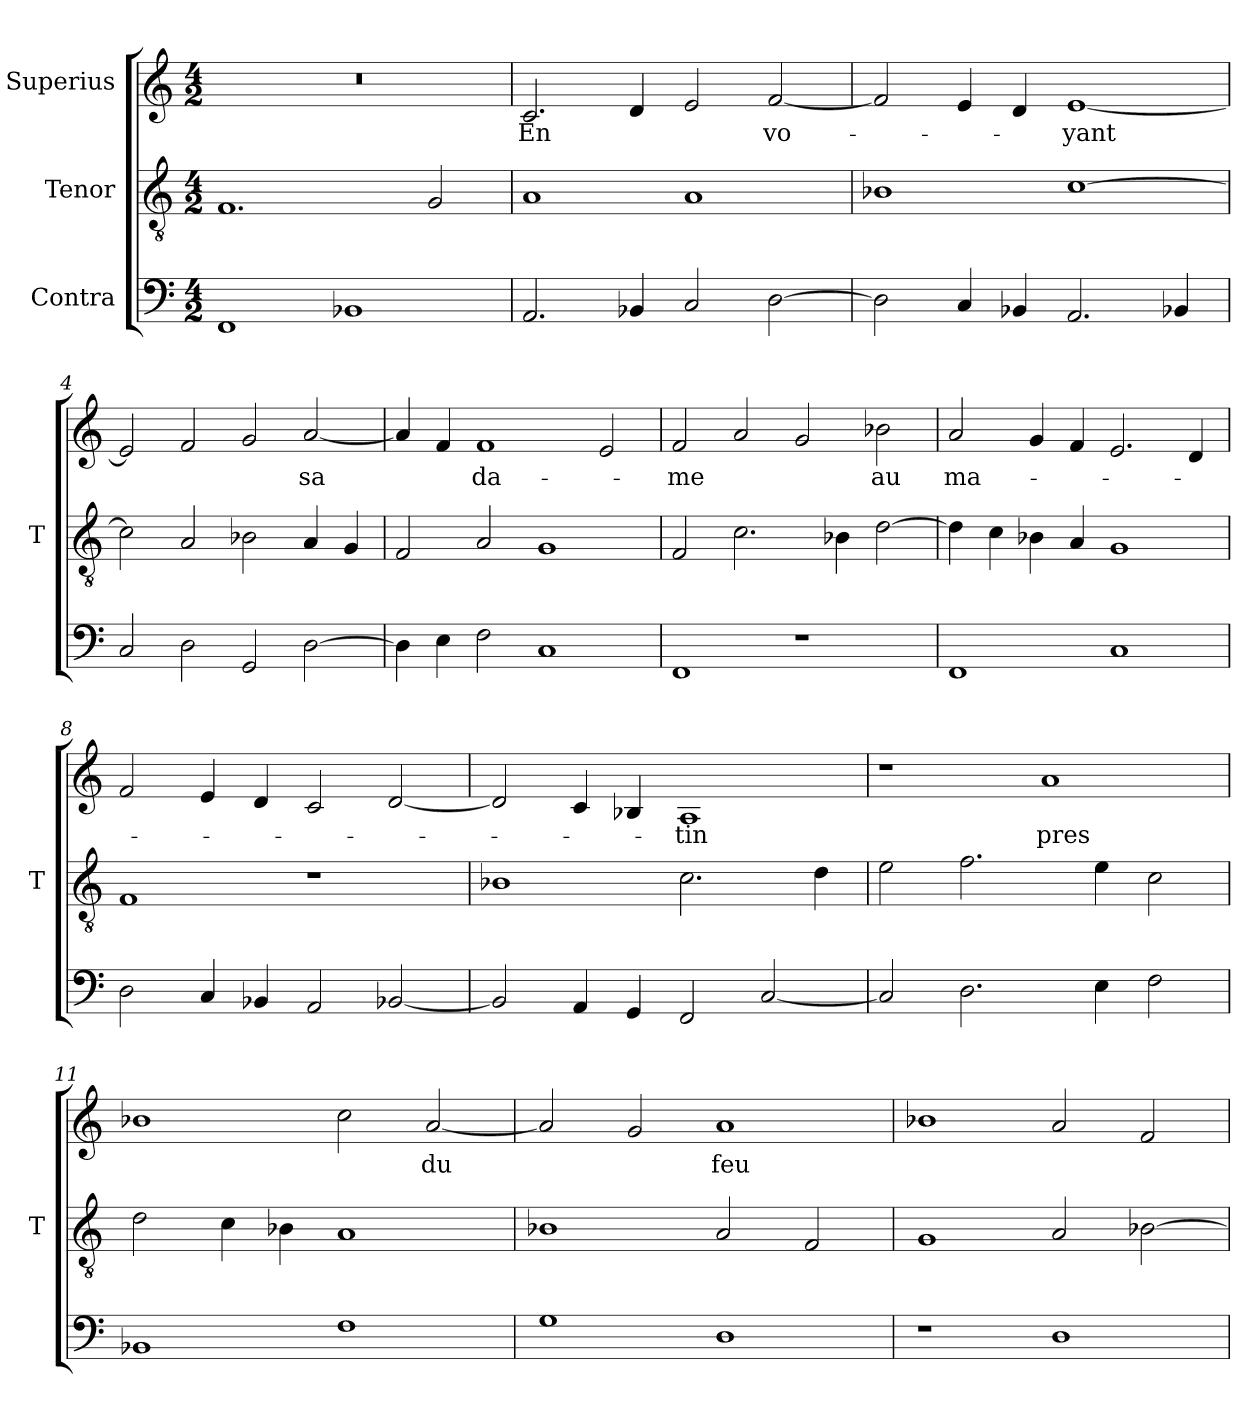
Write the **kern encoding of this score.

**kern	**kern	**kern	**text
*part3	*part2	*part1	*part1
*staff3	*staff2	*staff1	*staff1
*I"Contra	*I"Tenor	*I"Superius	*
*	*I'T	*	*
*clefF4	*clefGv2	*clefG2	*
*M4/2	*M4/2	*M4/2	*
=1	=1	=1	=1
1FF	1.F	0r	.
1BB-X	.	.	.
.	2G	.	.
=2	=2	=2	=2
2.AA	1A	2.c	-En
4BB-X	.	4d	.
2C	1A	2e	.
[2D	.	[2f	vo-
=3	=3	=3	=3
2D]	1B-X	2f]	.
4C	.	4e	.
4BB-X	.	4d	.
2.AA	[1c	[1e	-yant
4BB-X	.	.	.
=4	=4	=4	=4
2C	2c]	2e]	.
2D	2A	2f	.
2GG	2B-X	2g	.
[2D	4A	[2a	-sa
.	4G	.	.
=5	=5	=5	=5
4D]	2F	4a]	.
4E	.	4f	.
2F	2A	1f	da-
1C	1G	.	.
.	.	2e	.
=6	=6	=6	=6
1FF	2F	2f	-me
.	2.c	2a	.
1r	.	2g	.
.	4B-X	.	.
.	[2d	2b-X	-au
=7	=7	=7	=7
1FF	4d]	2a	ma-
.	4c	.	.
.	4B-X	4g	.
.	4A	4f	.
1C	1G	2.e	.
.	.	4d	.
=8	=8	=8	=8
2D	1F	2f	.
4C	.	4e	.
4BB-X	.	4d	.
2AA	1r	2c	.
[2BB-X	.	[2d	.
=9	=9	=9	=9
2BB-]	1B-X	2d]	.
4AA	.	4c	.
4GG	.	4B-X	.
2FF	2.c	1A	-tin
[2C	.	.	.
.	4d	.	.
=10	=10	=10	=10
2C]	2e	1r	.
2.D	2.f	.	.
.	.	1a	-pres
4E	4e	.	.
2F	2c	.	.
=11	=11	=11	=11
1BB-X	2d	1b-X	.
.	4c	.	.
.	4B-X	.	.
1F	1A	2cc	.
.	.	[2a	-du
=12	=12	=12	=12
1G	1B-X	2a]	.
.	.	2g	.
1D	2A	1a	-feu
.	2F	.	.
=13	=13	=13	=13
1r	1G	1b-X	.
1D	2A	2a	.
.	[2B-X	2f	.
=	=	=	=
*-	*-	*-	*-
